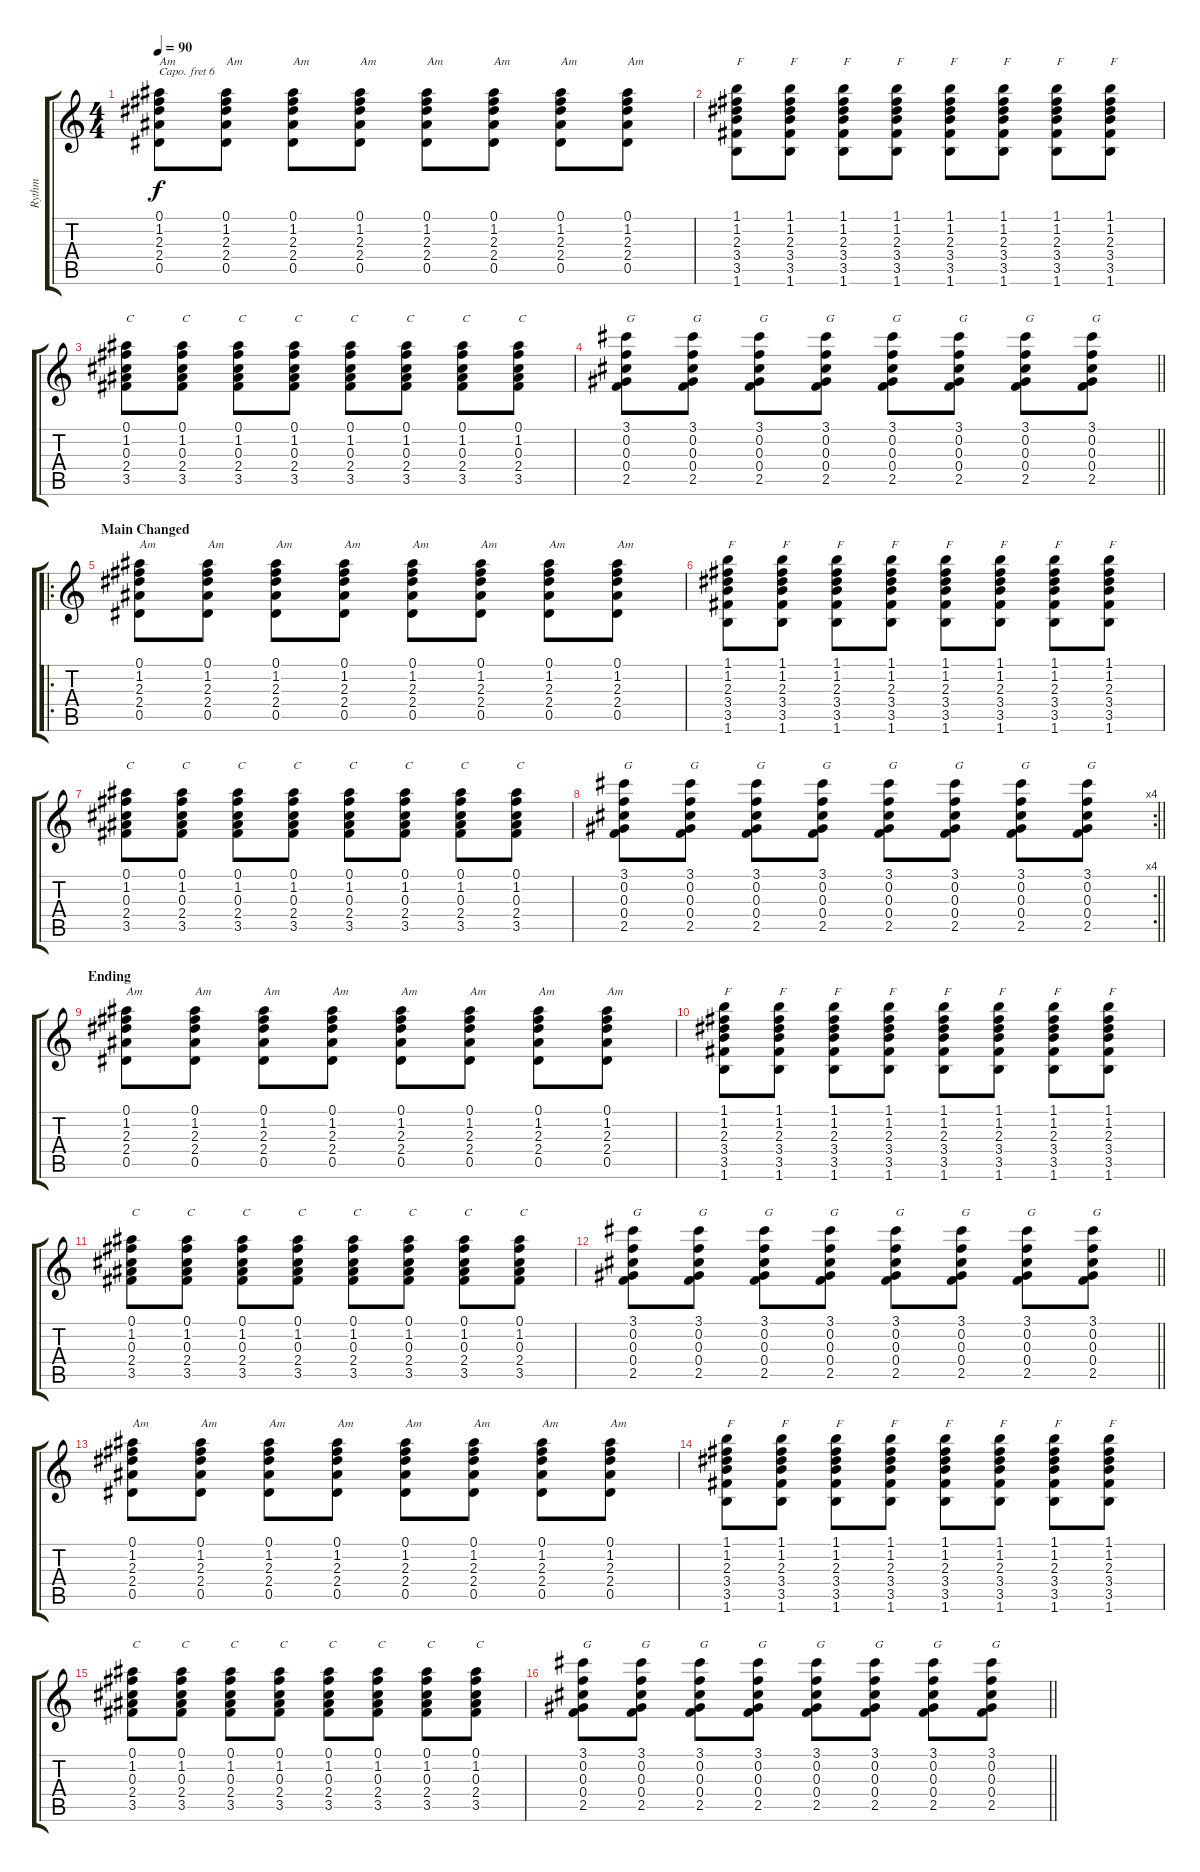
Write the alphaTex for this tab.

\track ("Rythm" "Rythm") {instrument acousticguitarsteel}
\staff {score tabs}
\capo 6
\tuning (E4 B3 G3 D3 A2 E2) {hide}
\ts (4 4)
\tempo 90
\clef g2
\ks c
(0.1 1.2 2.3 2.4 0.5).8{txt "Am" dy f} (0.1 1.2 2.3 2.4 0.5).8{txt "Am"} (0.1 1.2 2.3 2.4 0.5).8{txt "Am"} (0.1 1.2 2.3 2.4 0.5).8{txt "Am"} (0.1 1.2 2.3 2.4 0.5).8{txt "Am"} (0.1 1.2 2.3 2.4 0.5).8{txt "Am"} (0.1 1.2 2.3 2.4 0.5).8{txt "Am"} (0.1 1.2 2.3 2.4 0.5).8{txt "Am"} |
(1.1 1.2 2.3 3.4 3.5 1.6).8{txt "F"} (1.1 1.2 2.3 3.4 3.5 1.6).8{txt "F"} (1.1 1.2 2.3 3.4 3.5 1.6).8{txt "F"} (1.1 1.2 2.3 3.4 3.5 1.6).8{txt "F"} (1.1 1.2 2.3 3.4 3.5 1.6).8{txt "F"} (1.1 1.2 2.3 3.4 3.5 1.6).8{txt "F"} (1.1 1.2 2.3 3.4 3.5 1.6).8{txt "F"} (1.1 1.2 2.3 3.4 3.5 1.6).8{txt "F"} |
(0.1 1.2 0.3 2.4 3.5).8{txt "C"} (0.1 1.2 0.3 2.4 3.5).8{txt "C"} (0.1 1.2 0.3 2.4 3.5).8{txt "C"} (0.1 1.2 0.3 2.4 3.5).8{txt "C"} (0.1 1.2 0.3 2.4 3.5).8{txt "C"} (0.1 1.2 0.3 2.4 3.5).8{txt "C"} (0.1 1.2 0.3 2.4 3.5).8{txt "C"} (0.1 1.2 0.3 2.4 3.5).8{txt "C"} |
\barLineRight lightlight
(3.1 0.2 0.3 0.4 2.5).8{txt "G"} (3.1 0.2 0.3 0.4 2.5).8{txt "G"} (3.1 0.2 0.3 0.4 2.5).8{txt "G"} (3.1 0.2 0.3 0.4 2.5).8{txt "G"} (3.1 0.2 0.3 0.4 2.5).8{txt "G"} (3.1 0.2 0.3 0.4 2.5).8{txt "G"} (3.1 0.2 0.3 0.4 2.5).8{txt "G"} (3.1 0.2 0.3 0.4 2.5).8{txt "G"} |
\ro
\section ("" "Main Changed")
(0.1 1.2 2.3 2.4 0.5).8{txt "Am"} (0.1 1.2 2.3 2.4 0.5).8{txt "Am"} (0.1 1.2 2.3 2.4 0.5).8{txt "Am"} (0.1 1.2 2.3 2.4 0.5).8{txt "Am"} (0.1 1.2 2.3 2.4 0.5).8{txt "Am"} (0.1 1.2 2.3 2.4 0.5).8{txt "Am"} (0.1 1.2 2.3 2.4 0.5).8{txt "Am"} (0.1 1.2 2.3 2.4 0.5).8{txt "Am"} |
(1.1 1.2 2.3 3.4 3.5 1.6).8{txt "F"} (1.1 1.2 2.3 3.4 3.5 1.6).8{txt "F"} (1.1 1.2 2.3 3.4 3.5 1.6).8{txt "F"} (1.1 1.2 2.3 3.4 3.5 1.6).8{txt "F"} (1.1 1.2 2.3 3.4 3.5 1.6).8{txt "F"} (1.1 1.2 2.3 3.4 3.5 1.6).8{txt "F"} (1.1 1.2 2.3 3.4 3.5 1.6).8{txt "F"} (1.1 1.2 2.3 3.4 3.5 1.6).8{txt "F"} |
(0.1 1.2 0.3 2.4 3.5).8{txt "C"} (0.1 1.2 0.3 2.4 3.5).8{txt "C"} (0.1 1.2 0.3 2.4 3.5).8{txt "C"} (0.1 1.2 0.3 2.4 3.5).8{txt "C"} (0.1 1.2 0.3 2.4 3.5).8{txt "C"} (0.1 1.2 0.3 2.4 3.5).8{txt "C"} (0.1 1.2 0.3 2.4 3.5).8{txt "C"} (0.1 1.2 0.3 2.4 3.5).8{txt "C"} |
\rc 4
\barLineRight lightlight
(3.1 0.2 0.3 0.4 2.5).8{txt "G"} (3.1 0.2 0.3 0.4 2.5).8{txt "G"} (3.1 0.2 0.3 0.4 2.5).8{txt "G"} (3.1 0.2 0.3 0.4 2.5).8{txt "G"} (3.1 0.2 0.3 0.4 2.5).8{txt "G"} (3.1 0.2 0.3 0.4 2.5).8{txt "G"} (3.1 0.2 0.3 0.4 2.5).8{txt "G"} (3.1 0.2 0.3 0.4 2.5).8{txt "G"} |
\section ("" "Ending")
(0.1 1.2 2.3 2.4 0.5).8{txt "Am"} (0.1 1.2 2.3 2.4 0.5).8{txt "Am"} (0.1 1.2 2.3 2.4 0.5).8{txt "Am"} (0.1 1.2 2.3 2.4 0.5).8{txt "Am"} (0.1 1.2 2.3 2.4 0.5).8{txt "Am"} (0.1 1.2 2.3 2.4 0.5).8{txt "Am"} (0.1 1.2 2.3 2.4 0.5).8{txt "Am"} (0.1 1.2 2.3 2.4 0.5).8{txt "Am"} |
(1.1 1.2 2.3 3.4 3.5 1.6).8{txt "F"} (1.1 1.2 2.3 3.4 3.5 1.6).8{txt "F"} (1.1 1.2 2.3 3.4 3.5 1.6).8{txt "F"} (1.1 1.2 2.3 3.4 3.5 1.6).8{txt "F"} (1.1 1.2 2.3 3.4 3.5 1.6).8{txt "F"} (1.1 1.2 2.3 3.4 3.5 1.6).8{txt "F"} (1.1 1.2 2.3 3.4 3.5 1.6).8{txt "F"} (1.1 1.2 2.3 3.4 3.5 1.6).8{txt "F"} |
(0.1 1.2 0.3 2.4 3.5).8{txt "C"} (0.1 1.2 0.3 2.4 3.5).8{txt "C"} (0.1 1.2 0.3 2.4 3.5).8{txt "C"} (0.1 1.2 0.3 2.4 3.5).8{txt "C"} (0.1 1.2 0.3 2.4 3.5).8{txt "C"} (0.1 1.2 0.3 2.4 3.5).8{txt "C"} (0.1 1.2 0.3 2.4 3.5).8{txt "C"} (0.1 1.2 0.3 2.4 3.5).8{txt "C"} |
\barLineRight lightlight
(3.1 0.2 0.3 0.4 2.5).8{txt "G"} (3.1 0.2 0.3 0.4 2.5).8{txt "G"} (3.1 0.2 0.3 0.4 2.5).8{txt "G"} (3.1 0.2 0.3 0.4 2.5).8{txt "G"} (3.1 0.2 0.3 0.4 2.5).8{txt "G"} (3.1 0.2 0.3 0.4 2.5).8{txt "G"} (3.1 0.2 0.3 0.4 2.5).8{txt "G"} (3.1 0.2 0.3 0.4 2.5).8{txt "G"} |
(0.1 1.2 2.3 2.4 0.5).8{txt "Am"} (0.1 1.2 2.3 2.4 0.5).8{txt "Am"} (0.1 1.2 2.3 2.4 0.5).8{txt "Am"} (0.1 1.2 2.3 2.4 0.5).8{txt "Am"} (0.1 1.2 2.3 2.4 0.5).8{txt "Am"} (0.1 1.2 2.3 2.4 0.5).8{txt "Am"} (0.1 1.2 2.3 2.4 0.5).8{txt "Am"} (0.1 1.2 2.3 2.4 0.5).8{txt "Am"} |
(1.1 1.2 2.3 3.4 3.5 1.6).8{txt "F"} (1.1 1.2 2.3 3.4 3.5 1.6).8{txt "F"} (1.1 1.2 2.3 3.4 3.5 1.6).8{txt "F"} (1.1 1.2 2.3 3.4 3.5 1.6).8{txt "F"} (1.1 1.2 2.3 3.4 3.5 1.6).8{txt "F"} (1.1 1.2 2.3 3.4 3.5 1.6).8{txt "F"} (1.1 1.2 2.3 3.4 3.5 1.6).8{txt "F"} (1.1 1.2 2.3 3.4 3.5 1.6).8{txt "F"} |
(0.1 1.2 0.3 2.4 3.5).8{txt "C"} (0.1 1.2 0.3 2.4 3.5).8{txt "C"} (0.1 1.2 0.3 2.4 3.5).8{txt "C"} (0.1 1.2 0.3 2.4 3.5).8{txt "C"} (0.1 1.2 0.3 2.4 3.5).8{txt "C"} (0.1 1.2 0.3 2.4 3.5).8{txt "C"} (0.1 1.2 0.3 2.4 3.5).8{txt "C"} (0.1 1.2 0.3 2.4 3.5).8{txt "C"} |
\barLineRight lightlight
(3.1 0.2 0.3 0.4 2.5).8{txt "G"} (3.1 0.2 0.3 0.4 2.5).8{txt "G"} (3.1 0.2 0.3 0.4 2.5).8{txt "G"} (3.1 0.2 0.3 0.4 2.5).8{txt "G"} (3.1 0.2 0.3 0.4 2.5).8{txt "G"} (3.1 0.2 0.3 0.4 2.5).8{txt "G"} (3.1 0.2 0.3 0.4 2.5).8{txt "G"} (3.1 0.2 0.3 0.4 2.5).8{txt "G"}
